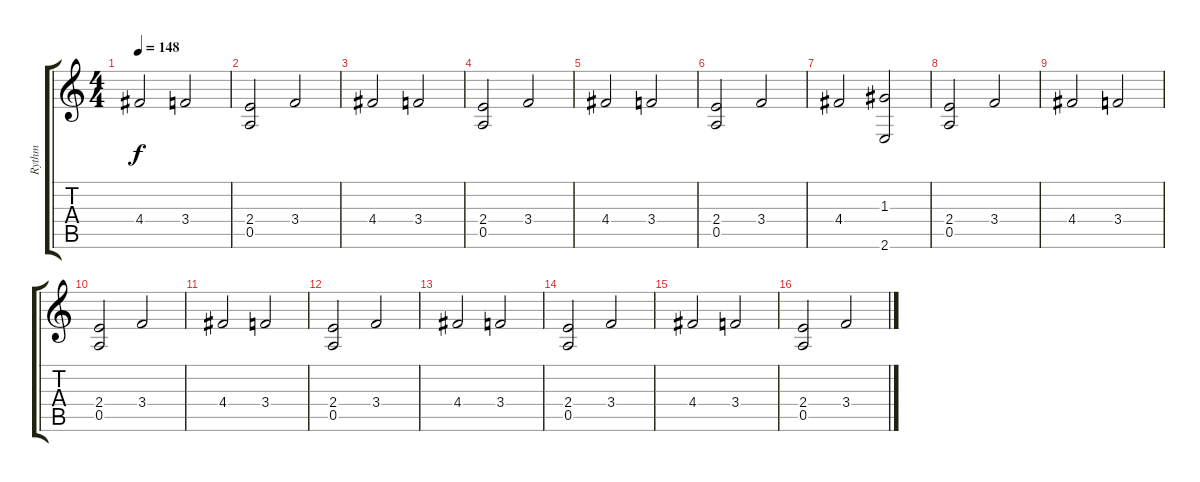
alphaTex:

\track ("Rythm" "Rythm") {instrument acousticguitarnylon}
\staff {score tabs}
\tuning (E4 B3 G3 D3 A2 D2) {hide}
\ts (4 4)
\tempo 148
\clef g2
\ks c
4.4.2{dy f} 3.4.2 |
(2.4 0.5).2 3.4.2 |
4.4.2 3.4.2 |
(2.4 0.5).2 3.4.2 |
4.4.2 3.4.2 |
(2.4 0.5).2 3.4.2 |
4.4.2 (1.3 2.6).2 |
(2.4 0.5).2 3.4.2 |
4.4.2 3.4.2 |
(2.4 0.5).2 3.4.2 |
4.4.2 3.4.2 |
(2.4 0.5).2 3.4.2 |
4.4.2 3.4.2 |
(2.4 0.5).2 3.4.2 |
4.4.2 3.4.2 |
(2.4 0.5).2 3.4.2
